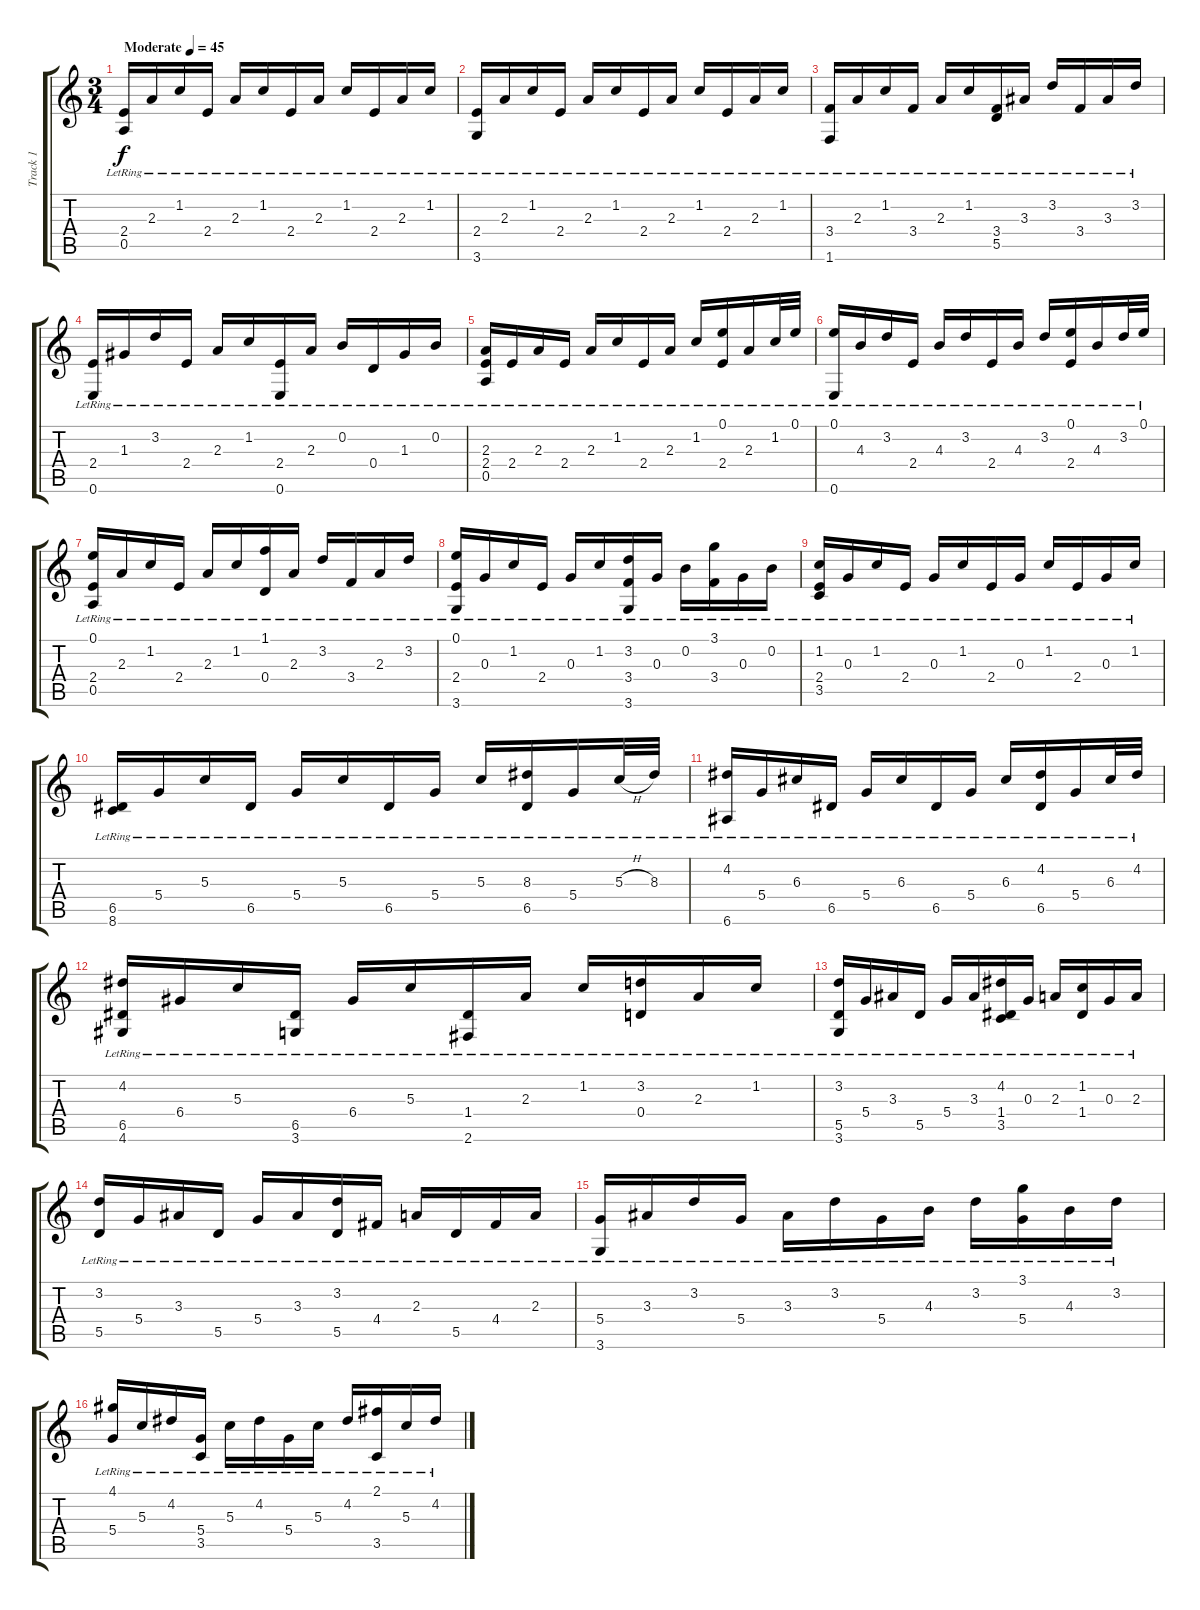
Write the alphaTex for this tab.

\track ("Track 1" "Track 1") {instrument acousticguitarnylon}
\staff {score tabs}
\tuning (E4 B3 G3 D3 A2 E2) {hide}
\ts (3 4)
\tempo (45 "Moderate")
\clef g2
\ks c
(2.4{lr} 0.5{lr}).16{dy f instrument acousticguitarnylon} 2.3{lr}.16 1.2{lr}.16 2.4{lr}.16 2.3{lr}.16 1.2{lr}.16 2.4{lr}.16 2.3{lr}.16 1.2{lr}.16 2.4{lr}.16 2.3{lr}.16 1.2{lr}.16 |
(2.4{lr} 3.6{lr}).16 2.3{lr}.16 1.2{lr}.16 2.4{lr}.16 2.3{lr}.16 1.2{lr}.16 2.4{lr}.16 2.3{lr}.16 1.2{lr}.16 2.4{lr}.16 2.3{lr}.16 1.2{lr}.16 |
(3.4{lr} 1.6{lr}).16 2.3{lr}.16 1.2{lr}.16 3.4{lr}.16 2.3{lr}.16 1.2{lr}.16 (3.4{lr} 5.5{lr}).16 3.3{lr}.16 3.2{lr}.16 3.4{lr}.16 3.3{lr}.16 3.2{lr}.16 |
(2.4{lr} 0.6{lr}).16 1.3{lr}.16 3.2{lr}.16 2.4{lr}.16 2.3{lr}.16 1.2{lr}.16 (2.4{lr} 0.6{lr}).16 2.3{lr}.16 0.2{lr}.16 0.4{lr}.16 1.3{lr}.16 0.2{lr}.16 |
(2.3{lr} 2.4{lr} 0.5{lr}).16 2.4{lr}.16 2.3{lr}.16 2.4{lr}.16 2.3{lr}.16 1.2{lr}.16 2.4{lr}.16 2.3{lr}.16 1.2{lr}.16 (0.1{lr} 2.4{lr}).16 2.3{lr}.16 1.2{lr}.32 0.1{lr}.32 |
(0.1{lr} 0.6{lr}).16 4.3{lr}.16 3.2{lr}.16 2.4{lr}.16 4.3{lr}.16 3.2{lr}.16 2.4{lr}.16 4.3{lr}.16 3.2{lr}.16 (0.1{lr} 2.4{lr}).16 4.3{lr}.16 3.2{lr}.32 0.1{lr}.32 |
(0.1{lr} 2.4{lr} 0.5{lr}).16 2.3{lr}.16 1.2{lr}.16 2.4{lr}.16 2.3{lr}.16 1.2{lr}.16 (1.1{lr} 0.4{lr}).16 2.3{lr}.16 3.2{lr}.16 3.4{lr}.16 2.3{lr}.16 3.2{lr}.16 |
(0.1{lr} 2.4{lr} 3.6{lr}).16 0.3{lr}.16 1.2{lr}.16 2.4{lr}.16 0.3{lr}.16 1.2{lr}.16 (3.2{lr} 3.4{lr} 3.6{lr}).16 0.3{lr}.16 0.2{lr}.16 (3.1{lr} 3.4{lr}).16 0.3{lr}.16 0.2{lr}.16 |
(1.2{lr} 2.4{lr} 3.5{lr}).16 0.3{lr}.16 1.2{lr}.16 2.4{lr}.16 0.3{lr}.16 1.2{lr}.16 2.4{lr}.16 0.3{lr}.16 1.2{lr}.16 2.4{lr}.16 0.3{lr}.16 1.2{lr}.16 |
(6.5{lr} 8.6{lr}).16 5.4{lr}.16 5.3{lr}.16 6.5{lr}.16 5.4{lr}.16 5.3{lr}.16 6.5{lr}.16 5.4{lr}.16 5.3{lr}.16 (8.3{lr} 6.5{lr}).16 5.4{lr}.16 5.3{h lr}.32 8.3{lr}.32 |
(4.2{lr} 6.6{lr}).16 5.4{lr}.16 6.3{lr}.16 6.5{lr}.16 5.4{lr}.16 6.3{lr}.16 6.5{lr}.16 5.4{lr}.16 6.3{lr}.16 (4.2{lr} 6.5{lr}).16 5.4{lr}.16 6.3{lr}.32 4.2{lr}.32 |
(4.2{lr} 6.5{lr} 4.6{lr}).16 6.4{lr}.16 5.3{lr}.16 (6.5{lr} 3.6{lr}).16 6.4{lr}.16 5.3{lr}.16 (1.4{lr} 2.6{lr}).16 2.3{lr}.16 1.2{lr}.16 (3.2{lr} 0.4{lr}).16 2.3{lr}.16 1.2{lr}.16 |
(3.2{lr} 5.5{lr} 3.6{lr}).16 5.4{lr}.16 3.3{lr}.16 5.5{lr}.16 5.4{lr}.16 3.3{lr}.16 (4.2{lr} 1.4{lr} 3.5{lr}).16 0.3{lr}.16 2.3{lr}.16 (1.2{lr} 1.4{lr}).16 0.3{lr}.16 2.3{lr}.16 |
(3.2{lr} 5.5{lr}).16 5.4{lr}.16 3.3{lr}.16 5.5{lr}.16 5.4{lr}.16 3.3{lr}.16 (3.2{lr} 5.5{lr}).16 4.4{lr}.16 2.3{lr}.16 5.5{lr}.16 4.4{lr}.16 2.3{lr}.16 |
(5.4{lr} 3.6{lr}).16 3.3{lr}.16 3.2{lr}.16 5.4{lr}.16 3.3{lr}.16 3.2{lr}.16 5.4{lr}.16 4.3{lr}.16 3.2{lr}.16 (3.1{lr} 5.4{lr}).16 4.3{lr}.16 3.2{lr}.16 |
(4.1{lr} 5.4{lr}).16 5.3{lr}.16 4.2{lr}.16 (5.4{lr} 3.5{lr}).16 5.3{lr}.16 4.2{lr}.16 5.4{lr}.16 5.3{lr}.16 4.2{lr}.16 (2.1{lr} 3.5{lr}).16 5.3{lr}.16 4.2{lr}.16
